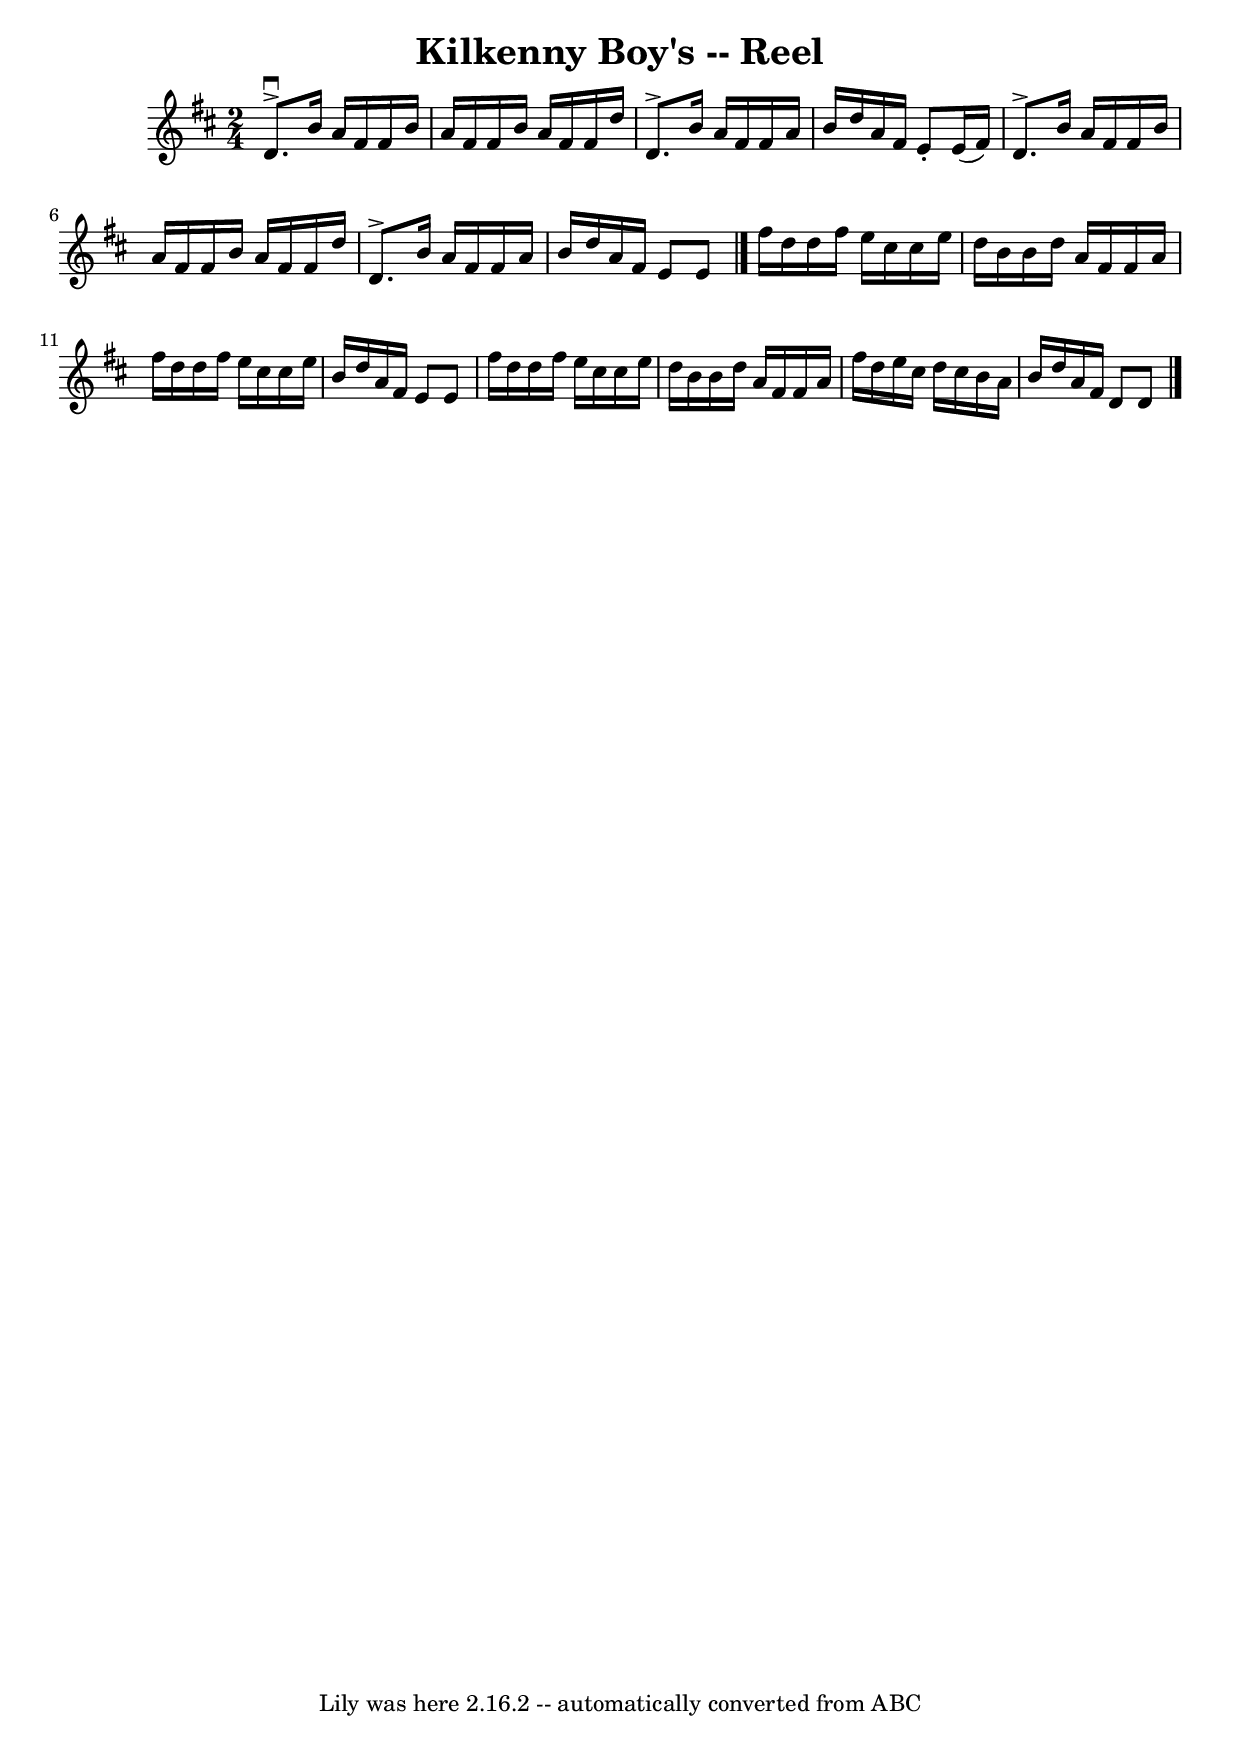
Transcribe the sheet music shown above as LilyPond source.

\version "2.16.2"
\include "Mammoth.ily"
\header {
  %% book = "Ryan's Mammoth Collection"
  crossRefNumber = "1"
  footnotes = "\\\\166 =FF=20"
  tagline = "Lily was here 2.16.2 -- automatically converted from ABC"
  title = "Kilkenny Boy's -- Reel"

}
voicedefault =  {


  \time 2/4 
  \key d \major
  d'8.^\downbow^\accent b'16 a'16 fis'16    
  fis'16 b'16    |
  a'16 fis'16 fis'16 b'16 a'16 fis'16 
  fis'16 d''16    |
  d'8.^\accent b'16 a'16 fis'16    
  fis'16 a'16    |
  b'16 d''16 a'16 fis'16 e'8-. e'16 (
  fis'16)   |
  d'8.^\accent b'16 a'16 fis'16 fis'16  
  b'16    |
  a'16 fis'16 fis'16 b'16 a'16 fis'16    
  fis'16 d''16    |
  d'8.^\accent b'16 a'16 fis'16 fis'16  
  a'16    |
  b'16 d''16 a'16 fis'16 e'8 e'8    \bar "|." 
  fis''16 d''16 d''16 fis''16 e''16 cis''16 cis''16    
  e''16    |
  d''16 b'16 b'16 d''16 a'16 fis'16 fis'16  
  a'16    |
  fis''16 d''16 d''16 fis''16 e''16 cis''16   
  cis''16 e''16    |
  b'16 d''16 a'16 fis'16 e'8 e'8   
  |
  fis''16 d''16 d''16 fis''16 e''16 cis''16    
  cis''16 e''16    |
  d''16 b'16 b'16 d''16 a'16 fis'16 
  fis'16 a'16    |
  fis''16 d''16 e''16 cis''16 d''16   
  cis''16 b'16 a'16    |
  b'16 d''16 a'16 fis'16 d'8   
  d'8    \bar "|."   

}

\score{
  <<

    \context Staff="default"
    {
      \voicedefault 
      
    }

  >>
  \layout {
    
  }
  \midi {
  }

}
